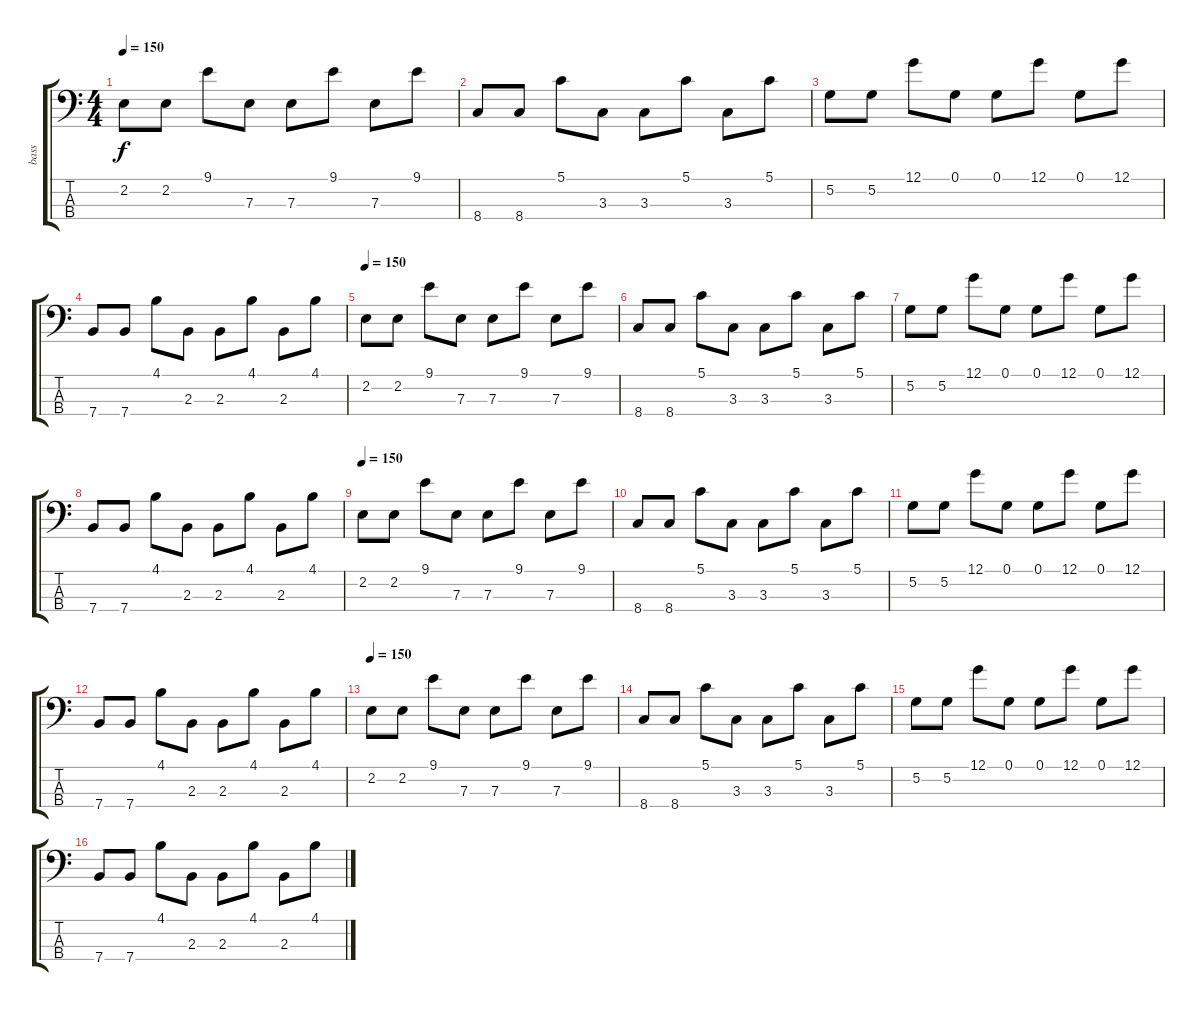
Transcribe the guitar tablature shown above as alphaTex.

\track ("bass" "bass") {instrument electricbassfinger}
\staff {score tabs}
\tuning (G2 D2 A1 E1) {hide}
\ts (4 4)
\tempo 150
\clef f4
\ks c
2.2.8{dy f} 2.2.8 9.1.8 7.3.8 7.3.8 9.1.8 7.3.8 9.1.8 |
8.4.8 8.4.8 5.1.8 3.3.8 3.3.8 5.1.8 3.3.8 5.1.8 |
5.2.8 5.2.8 12.1.8 0.1.8 0.1.8 12.1.8 0.1.8 12.1.8 |
7.4.8 7.4.8 4.1.8 2.3.8 2.3.8 4.1.8 2.3.8 4.1.8 |
\tempo 150
2.2.8 2.2.8 9.1.8 7.3.8 7.3.8 9.1.8 7.3.8 9.1.8 |
8.4.8 8.4.8 5.1.8 3.3.8 3.3.8 5.1.8 3.3.8 5.1.8 |
5.2.8 5.2.8 12.1.8 0.1.8 0.1.8 12.1.8 0.1.8 12.1.8 |
7.4.8 7.4.8 4.1.8 2.3.8 2.3.8 4.1.8 2.3.8 4.1.8 |
\tempo 150
2.2.8 2.2.8 9.1.8 7.3.8 7.3.8 9.1.8 7.3.8 9.1.8 |
8.4.8 8.4.8 5.1.8 3.3.8 3.3.8 5.1.8 3.3.8 5.1.8 |
5.2.8 5.2.8 12.1.8 0.1.8 0.1.8 12.1.8 0.1.8 12.1.8 |
7.4.8 7.4.8 4.1.8 2.3.8 2.3.8 4.1.8 2.3.8 4.1.8 |
\tempo 150
2.2.8 2.2.8 9.1.8 7.3.8 7.3.8 9.1.8 7.3.8 9.1.8 |
8.4.8 8.4.8 5.1.8 3.3.8 3.3.8 5.1.8 3.3.8 5.1.8 |
5.2.8 5.2.8 12.1.8 0.1.8 0.1.8 12.1.8 0.1.8 12.1.8 |
7.4.8 7.4.8 4.1.8 2.3.8 2.3.8 4.1.8 2.3.8 4.1.8
